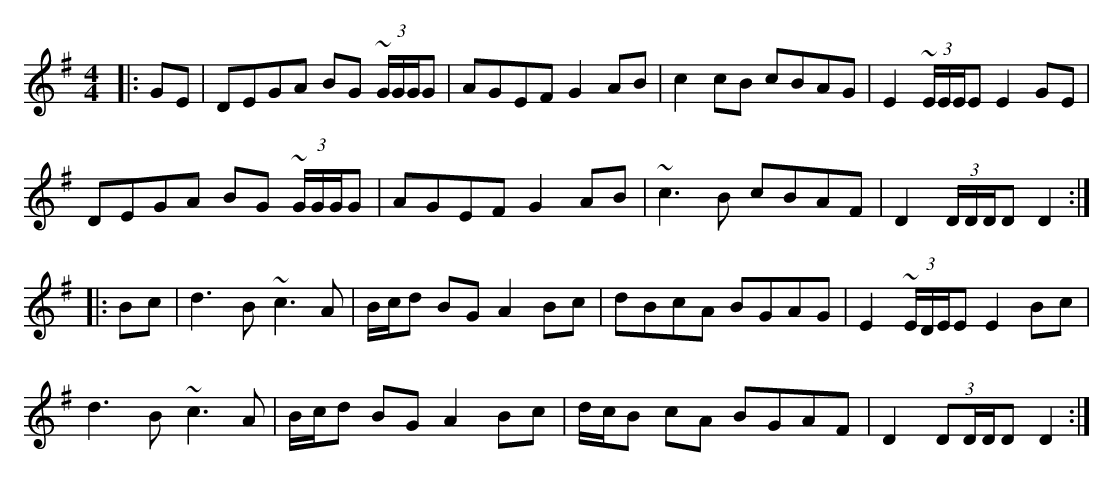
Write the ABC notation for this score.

X:1
M:4/4
K:Dmix
|:GE|DEGA BG ~(3G/G/G/G|AGEF G2 AB|c2 cB cBAG|E2 ~(3E/E/E/E E2 GE|
DEGA BG ~(3G/G/G/G|AGEF G2 AB|~c3 B cBAF|D2 (3D/D/D/D D2:|
|:Bc|d3 B ~c3 A|B/c/d BG A2 Bc|dBcA BGAG|E2 ~(3E/D/E/E E2Bc|
d3 B ~c3 A|B/c/d BG A2 Bc|d/c/B cA BGAF|D2 (3DD/D/D D2:|
